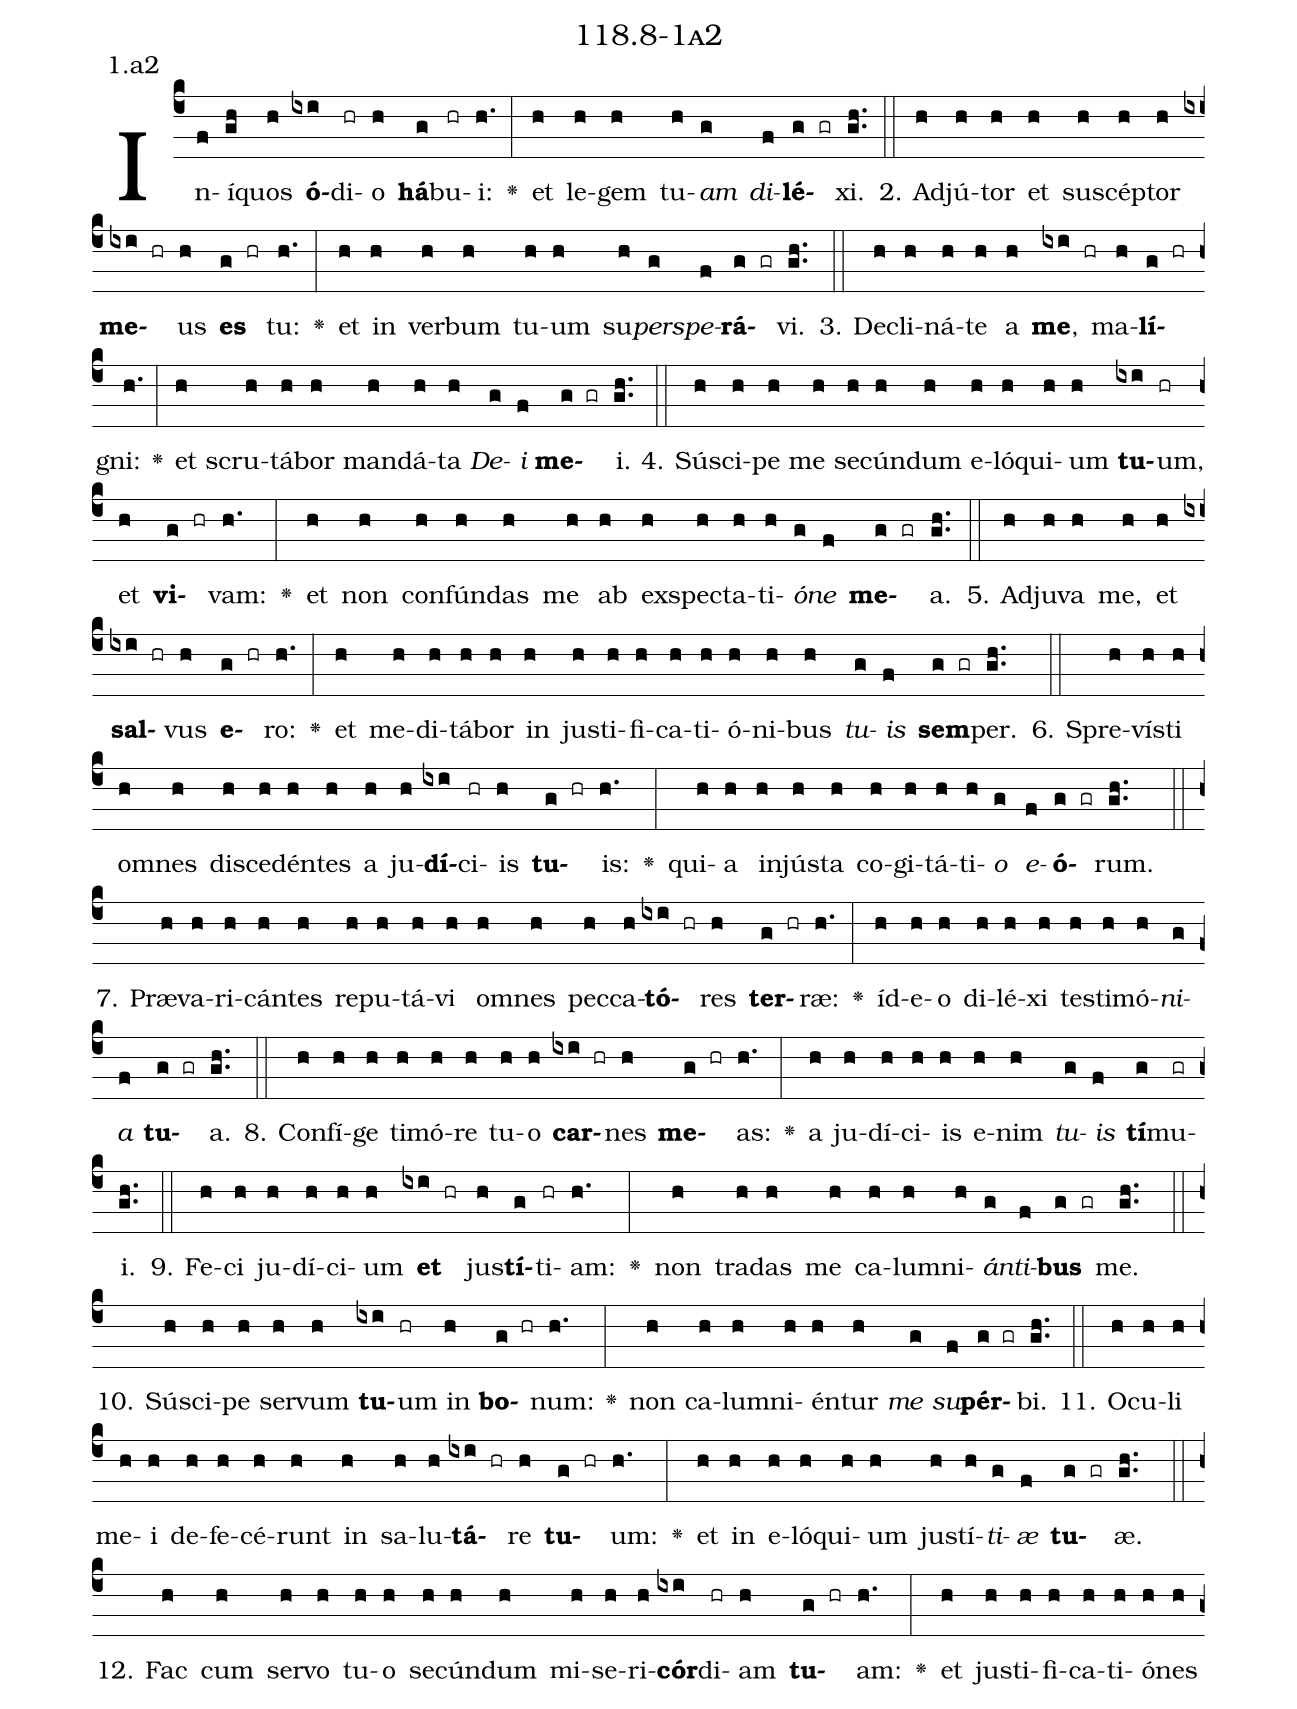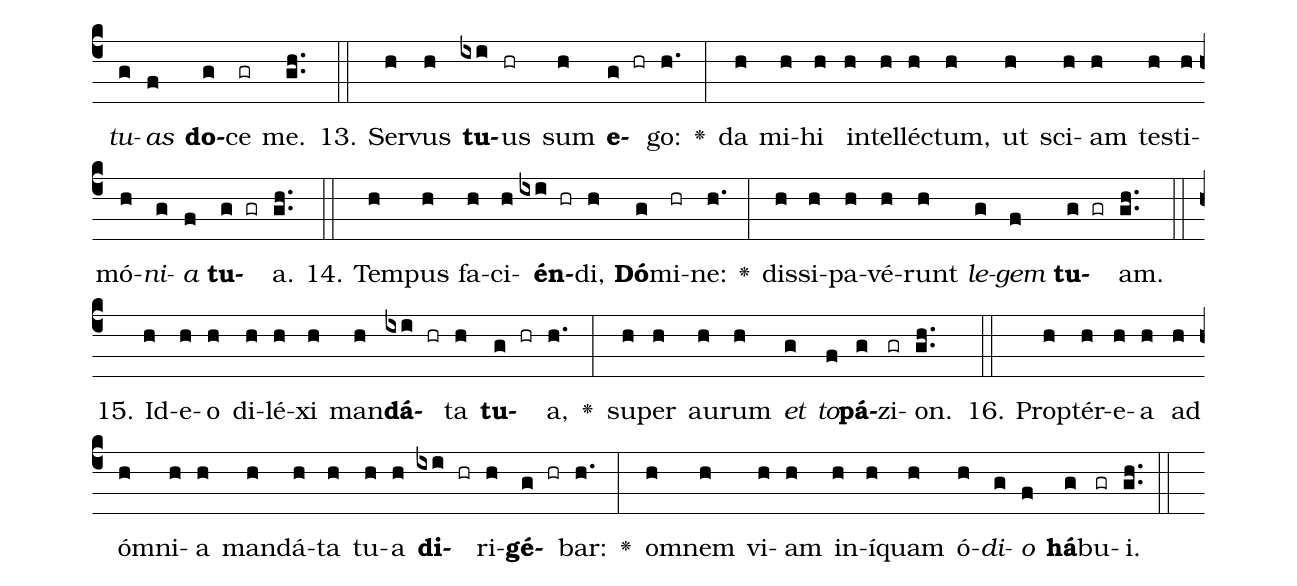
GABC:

name: 118.8-1a2;
annotation: 1.a2;
%%
(c4)In(f)í(gh)quos(h) <b>ó</b>(ixi)di(hr)o(h) <b>há</b>(g)bu(hr)i:(h.) <v>\greheightstar</v>(:) et(h) le(h)gem(h) tu(h)<i>am</i>(g) <i>di</i>(f)<b>lé</b>(g gr)xi.(gh..) (::)
2. Ad(h)jú(h)tor(h) et(h) su(h)scép(h)tor(h) <b>me</b>(ixi hr)us(h) <b>es</b>(g hr) tu:(h.) <v>\greheightstar</v>(:) et(h) in(h) ver(h)bum(h) tu(h)um(h) su(h)<i>per</i>(g)<i>spe</i>(f)<b>rá</b>(g gr)vi.(gh..) (::)
3. De(h)cli(h)ná(h)te(h) a(h) <b>me</b>,(ixi hr) ma(h)<b>lí</b>(g hr)gni:(h.) <v>\greheightstar</v>(:) et(h) scru(h)tá(h)bor(h) man(h)dá(h)ta(h) <i>De</i>(g)<i>i</i>(f) <b>me</b>(g gr)i.(gh..) (::)
4. Sú(h)sci(h)pe(h) me(h) se(h)cún(h)dum(h) e(h)ló(h)qui(h)um(h) <b>tu</b>(ixi)um,(hr) et(h) <b>vi</b>(g hr)vam:(h.) <v>\greheightstar</v>(:) et(h) non(h) con(h)fún(h)das(h) me(h) ab(h) ex(h)spec(h)ta(h)ti(h)<i>ó</i>(g)<i>ne</i>(f) <b>me</b>(g gr)a.(gh..) (::)
5. Ad(h)ju(h)va(h) me,(h) et(h) <b>sal</b>(ixi hr)vus(h) <b>e</b>(g hr)ro:(h.) <v>\greheightstar</v>(:) et(h) me(h)di(h)tá(h)bor(h) in(h) jus(h)ti(h)fi(h)ca(h)ti(h)ó(h)ni(h)bus(h) <i>tu</i>(g)<i>is</i>(f) <b>sem</b>(g gr)per.(gh..) (::)
6. Spre(h)vís(h)ti(h) om(h)nes(h) di(h)sce(h)dén(h)tes(h) a(h) ju(h)<b>dí</b>(ixi)ci(hr)is(h) <b>tu</b>(g hr)is:(h.) <v>\greheightstar</v>(:) qui(h)a(h) in(h)jús(h)ta(h) co(h)gi(h)tá(h)ti(h)<i>o</i>(g) <i>e</i>(f)<b>ó</b>(g gr)rum.(gh..) (::)
7. Præ(h)va(h)ri(h)cán(h)tes(h) re(h)pu(h)tá(h)vi(h) om(h)nes(h) pec(h)ca(h)<b>tó</b>(ixi hr)res(h) <b>ter</b>(g hr)ræ:(h.) <v>\greheightstar</v>(:) íd(h)e(h)o(h) di(h)lé(h)xi(h) tes(h)ti(h)mó(h)<i>ni</i>(g)<i>a</i>(f) <b>tu</b>(g gr)a.(gh..) (::)
8. Con(h)fí(h)ge(h) ti(h)mó(h)re(h) tu(h)o(h) <b>car</b>(ixi hr)nes(h) <b>me</b>(g hr)as:(h.) <v>\greheightstar</v>(:) a(h) ju(h)dí(h)ci(h)is(h) e(h)nim(h) <i>tu</i>(g)<i>is</i>(f) <b>tí</b>(g)mu(gr)i.(gh..) (::)
9. Fe(h)ci(h) ju(h)dí(h)ci(h)um(h) <b>et</b>(ixi hr) jus(h)<b>tí</b>(g)ti(hr)am:(h.) <v>\greheightstar</v>(:) non(h) tra(h)das(h) me(h) ca(h)lum(h)ni(h)<i>án</i>(g)<i>ti</i>(f)<b>bus</b>(g gr) me.(gh..) (::)
10. Sú(h)sci(h)pe(h) ser(h)vum(h) <b>tu</b>(ixi)um(hr) in(h) <b>bo</b>(g hr)num:(h.) <v>\greheightstar</v>(:) non(h) ca(h)lum(h)ni(h)én(h)tur(h) <i>me</i>(g) <i>su</i>(f)<b>pér</b>(g gr)bi.(gh..) (::)
11. O(h)cu(h)li(h) me(h)i(h) de(h)fe(h)cé(h)runt(h) in(h) sa(h)lu(h)<b>tá</b>(ixi hr)re(h) <b>tu</b>(g hr)um:(h.) <v>\greheightstar</v>(:) et(h) in(h) e(h)ló(h)qui(h)um(h) jus(h)tí(h)<i>ti</i>(g)<i>æ</i>(f) <b>tu</b>(g gr)æ.(gh..) (::)
12. Fac(h) cum(h) ser(h)vo(h) tu(h)o(h) se(h)cún(h)dum(h) mi(h)se(h)ri(h)<b>cór</b>(ixi)di(hr)am(h) <b>tu</b>(g hr)am:(h.) <v>\greheightstar</v>(:) et(h) jus(h)ti(h)fi(h)ca(h)ti(h)ó(h)nes(h) <i>tu</i>(g)<i>as</i>(f) <b>do</b>(g)ce(gr) me.(gh..) (::)
13. Ser(h)vus(h) <b>tu</b>(ixi)us(hr) sum(h) <b>e</b>(g hr)go:(h.) <v>\greheightstar</v>(:) da(h) mi(h)hi(h) in(h)tel(h)léc(h)tum,(h) ut(h) sci(h)am(h) tes(h)ti(h)mó(h)<i>ni</i>(g)<i>a</i>(f) <b>tu</b>(g gr)a.(gh..) (::)
14. Tem(h)pus(h) fa(h)ci(h)<b>én</b>(ixi hr)di,(h) <b>Dó</b>(g)mi(hr)ne:(h.) <v>\greheightstar</v>(:) dis(h)si(h)pa(h)vé(h)runt(h) <i>le</i>(g)<i>gem</i>(f) <b>tu</b>(g gr)am.(gh..) (::)
15. Id(h)e(h)o(h) di(h)lé(h)xi(h) man(h)<b>dá</b>(ixi hr)ta(h) <b>tu</b>(g hr)a,(h.) <v>\greheightstar</v>(:) su(h)per(h) au(h)rum(h) <i>et</i>(g) <i>to</i>(f)<b>pá</b>(g)zi(gr)on.(gh..) (::)
16. Prop(h)tér(h)e(h)a(h) ad(h) óm(h)ni(h)a(h) man(h)dá(h)ta(h) tu(h)a(h) <b>di</b>(ixi hr)ri(h)<b>gé</b>(g hr)bar:(h.) <v>\greheightstar</v>(:) om(h)nem(h) vi(h)am(h) in(h)í(h)quam(h) ó(h)<i>di</i>(g)<i>o</i>(f) <b>há</b>(g)bu(gr)i.(gh..) (::)
